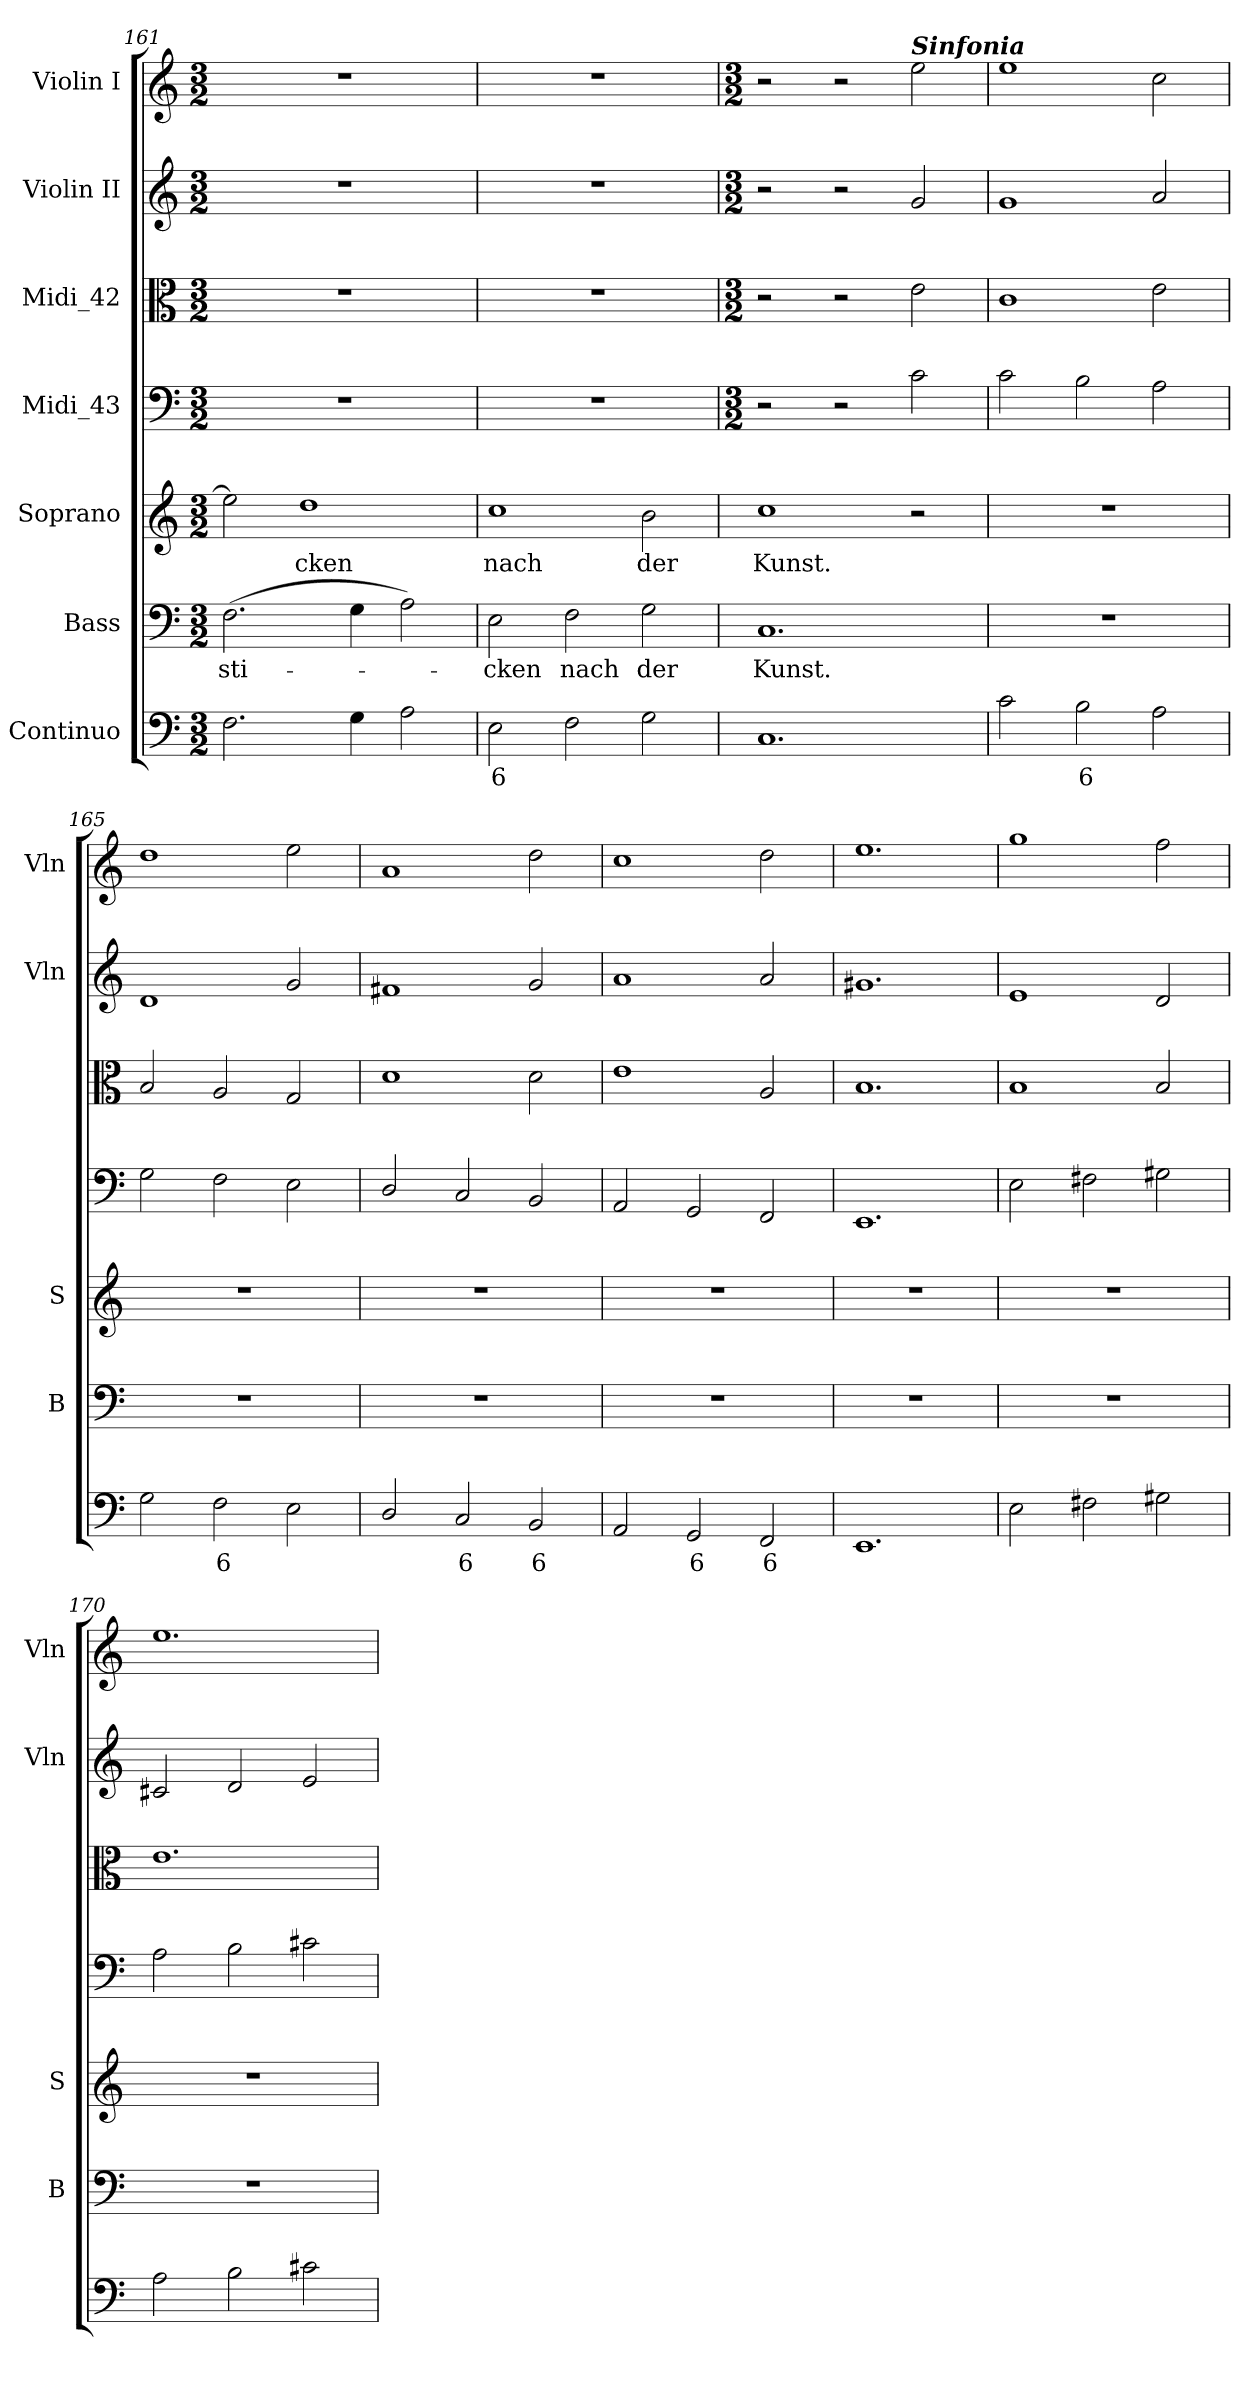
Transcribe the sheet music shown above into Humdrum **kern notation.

**kern	**text	**kern	**text	**kern	**text	**kern	**kern	**kern	**kern
*part7	*part7	*part6	*part6	*part5	*part5	*part4	*part3	*part2	*part1
*staff7	*staff7	*staff6	*staff6	*staff5	*staff5	*staff4	*staff3	*staff2	*staff1
*I"Continuo	*	*I"Bass	*	*I"Soprano	*	*I"Midi_43	*I"Midi_42	*I"Violin II	*I"Violin I
*	*	*I'B	*	*I'S	*	*	*	*I'Vln	*I'Vln
*clefF4	*	*clefF4	*	*clefG2	*	*clefF4	*clefC3	*clefG2	*clefG2
*k[]	*	*k[]	*	*k[]	*	*k[]	*k[]	*k[]	*k[]
*M3/2	*	*M3/2	*	*M3/2	*	*M3/2	*M3/2	*M3/2	*M3/2
=161	=161	=161	=161	=161	=161	=161	=161	=161	=161
!	!	!	!LO:LY:b	!	!	!	!	!	!
2.F\	.	(>2.F\	sti-	2ee\]	.	1.r	1.r	1.r	1.r
!	!	!	!	!	!LO:LY:b	!	!	!	!
.	.	.	.	1dd	cken	.	.	.	.
4G\	.	4G\	.	.	.	.	.	.	.
2A\	.	2A\)	.	.	.	.	.	.	.
=162	=162	=162	=162	=162	=162	=162	=162	=162	=162
!	!LO:LY:b	!	!LO:LY:b	!	!LO:LY:b	!	!	!	!
2E\	6	2E\	cken	1cc	nach	1.r	1.r	1.r	1.r
!	!	!	!LO:LY:b	!	!	!	!	!	!
2F\	.	2F\	nach	.	.	.	.	.	.
!	!	!	!LO:LY:b	!	!LO:LY:b	!	!	!	!
2G\	.	2G\	der	2b\	der	.	.	.	.
!!LO:PB:g=z
=163	=163	=163	=163	=163	=163	=163	=163	=163	=163
*	*	*	*	*	*	*M3/2	*M3/2	*M3/2	*M3/2
!	!	!	!LO:LY:b	!	!LO:LY:b	!	!	!	!
1.C	.	1.C	Kunst.	1cc	Kunst.	2r	2r	2r	2r
.	.	.	.	.	.	2r	2r	2r	2r
!	!	!	!	!	!	!	!	!	!LO:TX:a:Bi:t=Sinfonia
.	.	.	.	2r	.	2c\	2e\	2g/	2ee\
=164	=164	=164	=164	=164	=164	=164	=164	=164	=164
2c\	.	1.r	.	1.r	.	2c\	1c	1g	1ee
!	!LO:LY:b	!	!	!	!	!	!	!	!
2B\	6	.	.	.	.	2B\	.	.	.
2A\	.	.	.	.	.	2A\	2e\	2a/	2cc\
=165	=165	=165	=165	=165	=165	=165	=165	=165	=165
2G\	.	1.r	.	1.r	.	2G\	2B/	1d	1dd
!	!LO:LY:b	!	!	!	!	!	!	!	!
2F\	6	.	.	.	.	2F\	2A/	.	.
2E\	.	.	.	.	.	2E\	2G/	2g/	2ee\
=166	=166	=166	=166	=166	=166	=166	=166	=166	=166
2D/	.	1.r	.	1.r	.	2D/	1d	1f#X	1a
!	!LO:LY:b	!	!	!	!	!	!	!	!
2C/	6	.	.	.	.	2C/	.	.	.
!	!LO:LY:b	!	!	!	!	!	!	!	!
2BB/	6	.	.	.	.	2BB/	2d\	2g/	2dd\
=167	=167	=167	=167	=167	=167	=167	=167	=167	=167
2AA/	.	1.r	.	1.r	.	2AA/	1e	1a	1cc
!	!LO:LY:b	!	!	!	!	!	!	!	!
2GG/	6	.	.	.	.	2GG/	.	.	.
!	!LO:LY:b	!	!	!	!	!	!	!	!
2FF/	6	.	.	.	.	2FF/	2A/	2a/	2dd\
=168	=168	=168	=168	=168	=168	=168	=168	=168	=168
1.EE	.	1.r	.	1.r	.	1.EE	1.B	1.g#X	1.ee
=169	=169	=169	=169	=169	=169	=169	=169	=169	=169
2E\	.	1.r	.	1.r	.	2E\	1B	1e	1gg
2F#X\	.	.	.	.	.	2F#X\	.	.	.
2G#X\	.	.	.	.	.	2G#X\	2B/	2d/	2ff\
=170	=170	=170	=170	=170	=170	=170	=170	=170	=170
2A\	.	1.r	.	1.r	.	2A\	1.e	2c#X/	1.ee
2B\	.	.	.	.	.	2B\	.	2d/	.
2c#X\	.	.	.	.	.	2c#X\	.	2e/	.
=	=	=	=	=	=	=	=	=	=
*-	*-	*-	*-	*-	*-	*-	*-	*-	*-
